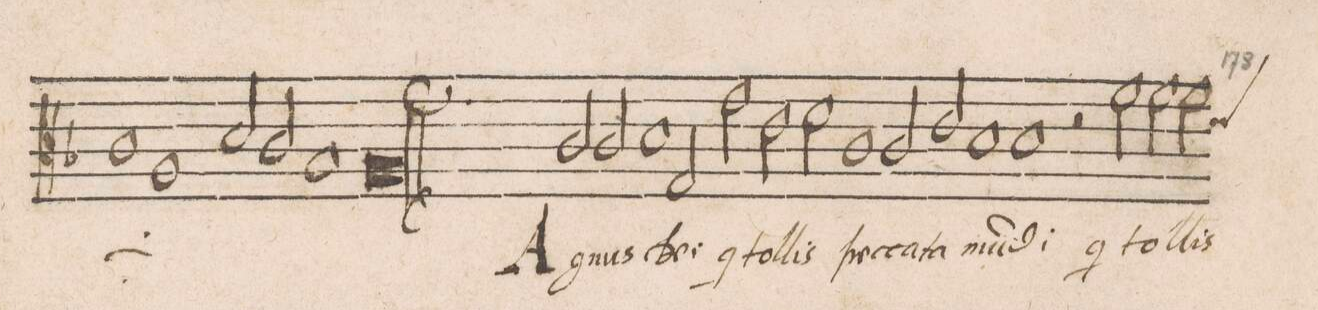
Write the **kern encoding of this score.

**kern	**text
*I"ALTVS	*
*clefC3	*
*k[b-]	*
*met(C|)	*
*M2/1	*
1c	mi-
1A	-ſe-
=27-	=27-
2d/	-re-
2c/	-re
1B-	no-
=28-	=28-
0Al	-bis
*	*Xij
=29-	=29-
2c/	A-
2c/	-gnus
1d	De-
=30-	=30-
2G/	-i
2g\	q(ui)
2e\	tol-
2f\	-lis
=31-	=31-
1c	pec-
2c/	-ca-
2e/	-ta
=32-	=32-
1d	mu(n)-
1d	-di
=33-	=33-
2r	.
2a\	q(ui)
2a\	tol-
*custos:f	*
2a\	-lis
=34-	=34-
*-	*-
